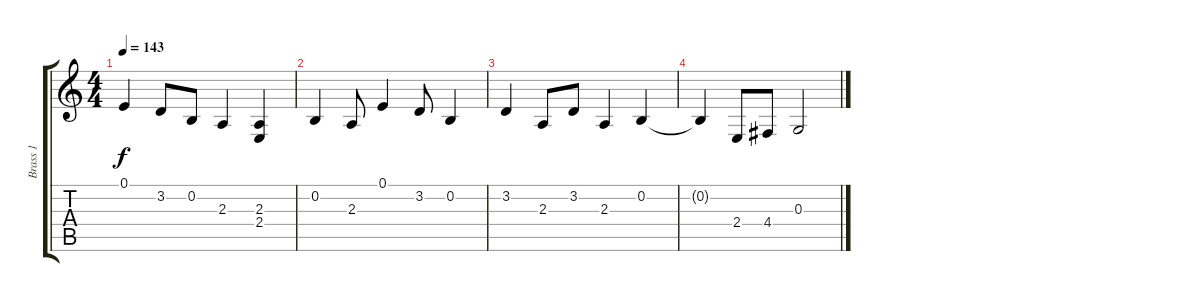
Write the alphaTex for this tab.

\track ("Brass 1" "Brass 1") {instrument trumpet}
\staff {score tabs}
\tuning (E4 B3 G3 D3 A2 E2) {hide}
\ts (4 4)
\tempo 143
\clef g2
\ks c
0.1.4{dy f} 3.2.8 0.2.8 2.3.4 (2.3 2.4).4 |
0.2.4 2.3.8 0.1.4 3.2.8 0.2.4 |
3.2.4 2.3.8 3.2.8 2.3.4 0.2.4 |
0.2{t}.4 2.4.8 4.4.8 0.3.2
